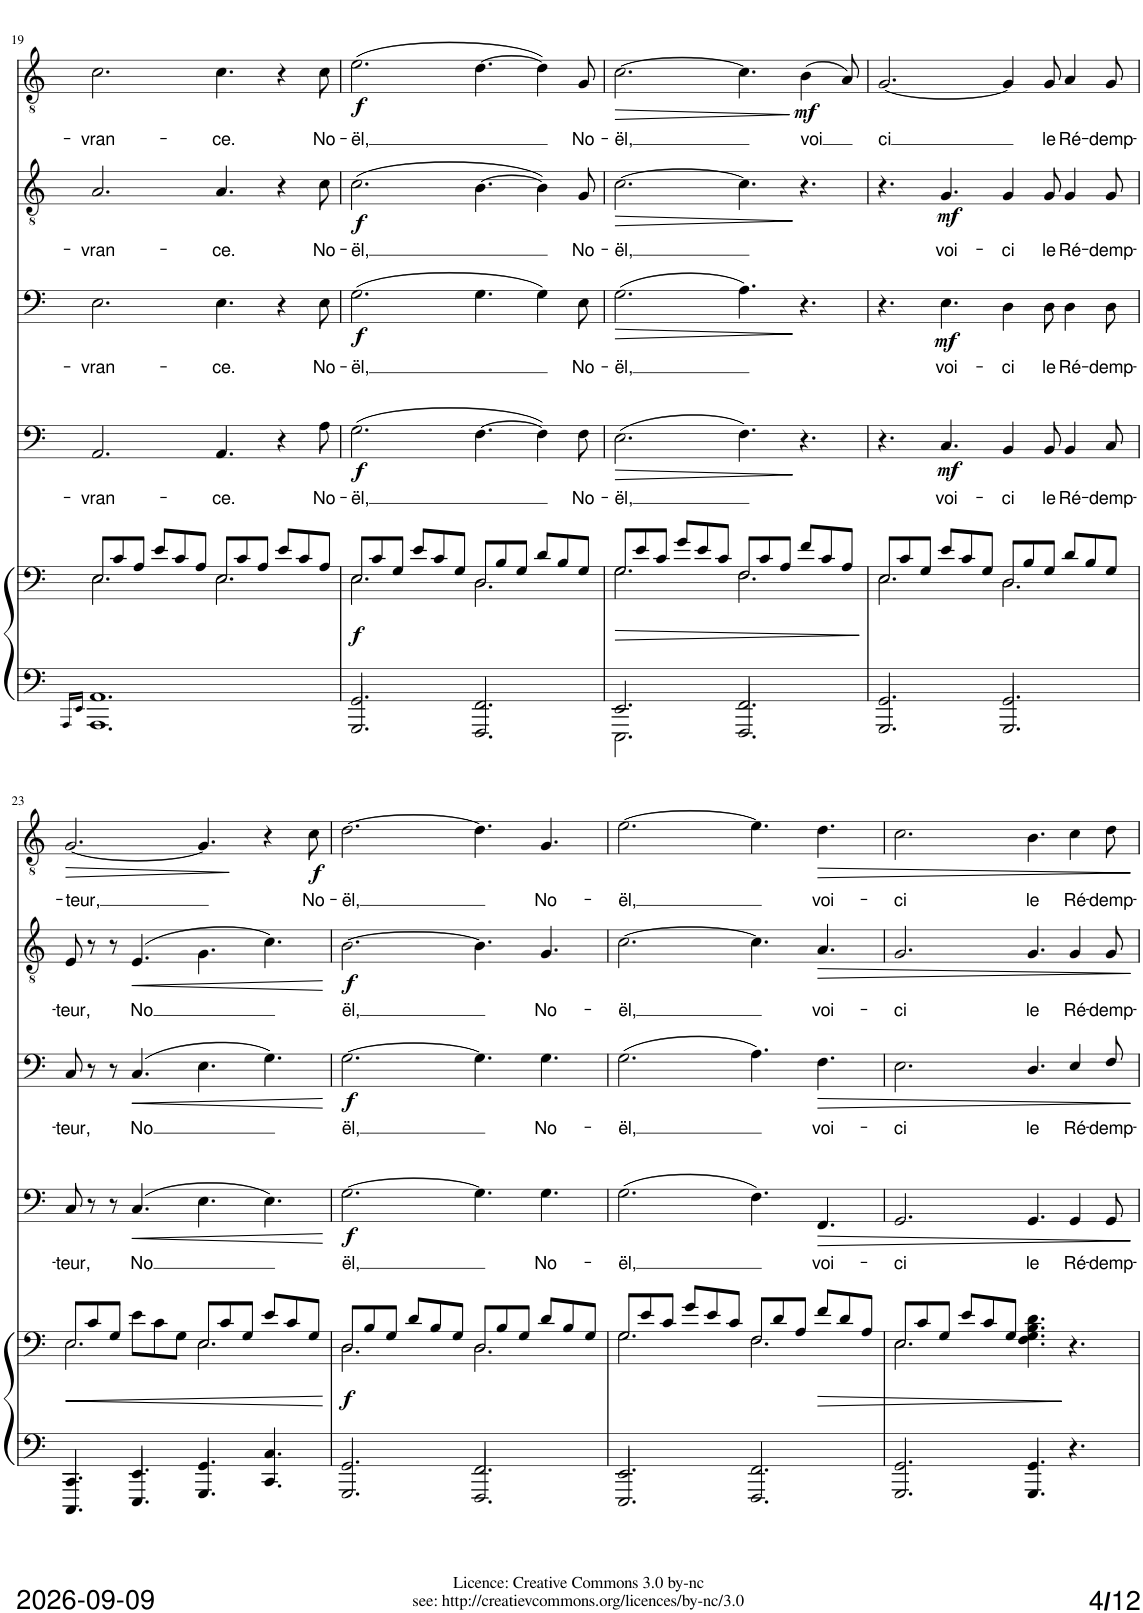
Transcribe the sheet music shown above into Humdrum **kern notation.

**kern	**kern	**dynam	**kern	**text	**dynam	**kern	**text	**dynam	**kern	**text	**dynam	**kern	**text	**dynam
*part5	*part5	*part5	*part4	*part4	*part4	*part3	*part3	*part3	*part2	*part2	*part2	*part1	*part1	*part1
*staff6	*staff5	*staff5/6	*staff4	*staff4	*staff4	*staff3	*staff3	*staff3	*staff2	*staff2	*staff2	*staff1	*staff1	*staff1
*I"Piano	*	*	*I"Bass II	*	*	*I"Bass I	*	*	*I"Tenor II	*	*	*I"Tenor I	*	*
*I'Pno	*	*	*	*	*	*	*	*	*	*	*	*	*	*
!!LO:PB:g=z
*clefF4	*clefF4	*	*clefF4	*	*	*clefF4	*	*	*clefGv2	*	*	*clefGv2	*	*
*k[]	*k[]	*	*k[]	*	*	*k[]	*	*	*k[]	*	*	*k[]	*	*
*M12/8	*M12/8	*	*M12/8	*	*	*M12/8	*	*	*M12/8	*	*	*M12/8	*	*
=19	=19	=19	=19	=19	=19	=19	=19	=19	=19	=19	=19	=19	=19	=19
16qAAA/LL	.	.	.	.	.	.	.	.	.	.	.	.	.	.
16qEE/JJ	.	.	.	.	.	.	.	.	.	.	.	.	.	.
*^	*	*	*	*	*	*	*	*	*	*	*	*	*	*
!	!	!LO:N:head=open	!	!	!LO:LY:b	!	!	!LO:LY:b	!	!	!LO:LY:b	!	!	!LO:LY:b	!
*	*	*^	*	*	*	*	*	*	*	*	*	*	*	*	*
1.AA	1.AAA	8E/L	2.E\	.	2.AA/	-vran-	.	2.E\	-vran-	.	2.A/	-vran-	.	2.c\	-vran-	.
.	.	8c/	.	.	.	.	.	.	.	.	.	.	.	.	.	.
.	.	8A/J	.	.	.	.	.	.	.	.	.	.	.	.	.	.
.	.	8e/L	.	.	.	.	.	.	.	.	.	.	.	.	.	.
.	.	8c/	.	.	.	.	.	.	.	.	.	.	.	.	.	.
.	.	8A/J	.	.	.	.	.	.	.	.	.	.	.	.	.	.
!	!	!LO:N:head=open	!	!	!	!LO:LY:b	!	!	!LO:LY:b	!	!	!LO:LY:b	!	!	!LO:LY:b	!
.	.	8E/L	2.E\	.	4.AA/	-ce.	.	4.E\	-ce.	.	4.A/	-ce.	.	4.c\	-ce.	.
.	.	8c/	.	.	.	.	.	.	.	.	.	.	.	.	.	.
.	.	8A/J	.	.	.	.	.	.	.	.	.	.	.	.	.	.
.	.	8e/L	.	.	4r	.	.	4r	.	.	4r	.	.	4r	.	.
.	.	8c/	.	.	.	.	.	.	.	.	.	.	.	.	.	.
!	!	!	!	!	!	!LO:LY:b	!	!	!LO:LY:b	!	!	!LO:LY:b	!	!	!LO:LY:b	!
.	.	8A/J	.	.	8A\	No-	.	8E\	No-	.	8c\	No-	.	8c\	No-	.
=20	=20	=20	=20	=20	=20	=20	=20	=20	=20	=20	=20	=20	=20	=20	=20	=20
!	!	!LO:N:head=open	!	!LO:DY:b	!	!LO:LY:b	!LO:DY:b	!	!LO:LY:b	!LO:DY:b	!	!LO:LY:b	!LO:DY:b	!	!LO:LY:b	!LO:DY:b
2.GG/	2.GGG/	8E/L	2.E\	f	(2.G\	-ël,	f	(2.G\	-ël,	f	(2.c\	-ël,	f	(2.e\	-ël,	f
.	.	8c/	.	.	.	.	.	.	.	.	.	.	.	.	.	.
.	.	8G/J	.	.	.	.	.	.	.	.	.	.	.	.	.	.
.	.	8e/L	.	.	.	.	.	.	.	.	.	.	.	.	.	.
.	.	8c/	.	.	.	.	.	.	.	.	.	.	.	.	.	.
.	.	8G/J	.	.	.	.	.	.	.	.	.	.	.	.	.	.
!	!	!LO:N:head=open	!	!	!	!	!	!	!	!	!	!	!	!	!	!
2.FF/	2.FFF/	8D/L	2.D\	.	[4.F\	.	.	4.G\	.	.	[4.B\	.	.	[4.d\	.	.
.	.	8B/	.	.	.	.	.	.	.	.	.	.	.	.	.	.
.	.	8G/J	.	.	.	.	.	.	.	.	.	.	.	.	.	.
.	.	8d/L	.	.	4F\])	.	.	4G\)	.	.	4B\])	.	.	4d\])	.	.
.	.	8B/	.	.	.	.	.	.	.	.	.	.	.	.	.	.
!	!	!	!	!	!	!LO:LY:b	!	!	!LO:LY:b	!	!	!LO:LY:b	!	!	!LO:LY:b	!
.	.	8G/J	.	.	8F\	No-	.	8E\	No-	.	8G/	No-	.	8G/	No-	.
=21	=21	=21	=21	=21	=21	=21	=21	=21	=21	=21	=21	=21	=21	=21	=21	=21
!	!	!LO:N:head=open	!	!LO:HP:b	!	!LO:LY:b	!LO:HP:b	!	!LO:LY:b	!LO:HP:b	!	!LO:LY:b	!LO:HP:b	!	!LO:LY:b	!LO:HP:b
2.EE/	2.EEE\	8G/L	2.G\	>	(2.E\	-ël,	>	(2.G\	-ël,	>	[2.c\	-ël,	>	[2.c\	-ël,	>
.	.	8e/	.	.	.	.	.	.	.	.	.	.	.	.	.	.
.	.	8c/J	.	.	.	.	.	.	.	.	.	.	.	.	.	.
.	.	8g/L	.	.	.	.	.	.	.	.	.	.	.	.	.	.
.	.	8e/	.	.	.	.	.	.	.	.	.	.	.	.	.	.
.	.	8c/J	.	.	.	.	.	.	.	.	.	.	.	.	.	.
!	!	!LO:N:head=open	!	!	!	!	!	!	!	!	!	!	!	!	!	!
2.FF/	2.FFF/	8F/L	2.F\	.	4.F\)	.	.	4.A\)	.	.	4.c\]	.	.	4.c\]	.	.
.	.	8c/	.	.	.	.	.	.	.	.	.	.	.	.	.	.
.	.	8A/J	.	.	.	.	.	.	.	.	.	.	.	.	.	.
!	!	!	!	!	!	!	!	!	!	!	!	!	!	!	!LO:LY:b	!LO:DY:n=1:b
.	.	8f/L	.	.	4.r	.	]	4.r	.	]	4.r	.	]	(4B\	voi	] mf
.	.	8c/	.	.	.	.	.	.	.	.	.	.	.	.	.	.
.	.	8A/J	.	.	.	.	.	.	.	.	.	.	.	8A/)	.	.
*v	*v	*	*	*	*	*	*	*	*	*	*	*	*	*	*	*
*	*v	*v	*	*	*	*	*	*	*	*	*	*	*	*	*
.	.	]	.	.	.	.	.	.	.	.	.	.	.	.
=22	=22	=22	=22	=22	=22	=22	=22	=22	=22	=22	=22	=22	=22	=22
*^	*	*	*	*	*	*	*	*	*	*	*	*	*	*
!	!	!LO:N:head=open	!	!	!	!	!	!	!	!	!	!	!	!LO:LY:b	!
*	*	*^	*	*	*	*	*	*	*	*	*	*	*	*	*
2.GG/	2.GGG/	8E/L	2.E\	.	4.r	.	.	4.r	.	.	4.r	.	.	[2.G/	ci	.
.	.	8c/	.	.	.	.	.	.	.	.	.	.	.	.	.	.
.	.	8G/J	.	.	.	.	.	.	.	.	.	.	.	.	.	.
!	!	!	!	!	!	!LO:LY:b	!LO:DY:b	!	!LO:LY:b	!LO:DY:b	!	!LO:LY:b	!LO:DY:b	!	!	!
.	.	8e/L	.	.	4.C/	voi-	mf	4.E\	voi-	mf	4.G/	voi-	mf	.	.	.
.	.	8c/	.	.	.	.	.	.	.	.	.	.	.	.	.	.
.	.	8G/J	.	.	.	.	.	.	.	.	.	.	.	.	.	.
!	!	!LO:N:head=open	!	!	!	!LO:LY:b	!	!	!LO:LY:b	!	!	!LO:LY:b	!	!	!	!
2.GG/	2.GGG/	8D/L	2.D\	.	4BB/	-ci	.	4D\	-ci	.	4G/	-ci	.	4G/]	.	.
.	.	8B/	.	.	.	.	.	.	.	.	.	.	.	.	.	.
!	!	!	!	!	!	!LO:LY:b	!	!	!LO:LY:b	!	!	!LO:LY:b	!	!	!LO:LY:b	!
.	.	8G/J	.	.	8BB/	le	.	8D\	le	.	8G/	le	.	8G/	le	.
!	!	!	!	!	!	!LO:LY:b	!	!	!LO:LY:b	!	!	!LO:LY:b	!	!	!LO:LY:b	!
.	.	8d/L	.	.	4BB/	Ré-	.	4D\	Ré-	.	4G/	Ré-	.	4A/	Ré-	.
.	.	8B/	.	.	.	.	.	.	.	.	.	.	.	.	.	.
!	!	!	!	!	!	!LO:LY:b	!	!	!LO:LY:b	!	!	!LO:LY:b	!	!	!LO:LY:b	!
.	.	8G/J	.	.	8C/	-demp-	.	8D\	-demp-	.	8G/	-demp-	.	8G/	-demp-	.
!!LO:LB:g=z
=23	=23	=23	=23	=23	=23	=23	=23	=23	=23	=23	=23	=23	=23	=23	=23	=23
!	!	!	!	!LO:HP:b	!	!LO:LY:b	!	!	!LO:LY:b	!	!	!LO:LY:b	!	!	!LO:LY:b	!LO:HP:b
4.CC/	4.CCC/	8E/L	2.E\	<	8C/	-teur,	.	8C/	-teur,	.	8E/	-teur,	.	[2.G/	-teur,	>
.	.	8c/	.	.	8r	.	.	8r	.	.	8r	.	.	.	.	.
.	.	8G/J	.	.	8r	.	.	8r	.	.	8r	.	.	.	.	.
!	!	!	!	!	!	!LO:LY:b	!LO:HP:b	!	!LO:LY:b	!LO:HP:b	!	!LO:LY:b	!LO:HP:b	!	!	!
4.EE/	4.EEE/	8e\L	.	.	(4.C/	-No	<	(4.C/	-No	<	(4.E/	-No	<	.	.	.
.	.	8c\	.	.	.	.	.	.	.	.	.	.	.	.	.	.
.	.	8G\J	.	.	.	.	.	.	.	.	.	.	.	.	.	.
!	!	!LO:N:head=open	!	!	!	!	!	!	!	!	!	!	!	!	!	!
4.GG/	4.GGG/	8E/L	2.E\	.	4.E\	.	.	4.E\	.	.	4.G\	.	.	4.G/]	.	]
.	.	8c/	.	.	.	.	.	.	.	.	.	.	.	.	.	.
.	.	8G/J	.	.	.	.	.	.	.	.	.	.	.	.	.	.
4.C/	4.CC/	8e/L	.	.	4.E\)	.	.	4.G\)	.	.	4.c\)	.	.	4r	.	.
.	.	8c/	.	.	.	.	.	.	.	.	.	.	.	.	.	.
!	!	!	!	!	!	!	!	!	!	!	!	!	!	!	!LO:LY:b	!LO:DY:b
.	.	8G/J	.	.	.	.	.	.	.	.	.	.	.	8c\	No-	f
*v	*v	*	*	*	*	*	*	*	*	*	*	*	*	*	*	*
*	*v	*v	*	*	*	*	*	*	*	*	*	*	*	*	*
.	.	[	.	.	[	.	.	[	.	.	[	.	.	.
=24	=24	=24	=24	=24	=24	=24	=24	=24	=24	=24	=24	=24	=24	=24
*^	*	*	*	*	*	*	*	*	*	*	*	*	*	*
!	!	!LO:N:head=open	!LO:DY:b	!	!LO:LY:b	!LO:DY:b	!	!LO:LY:b	!LO:DY:b	!	!LO:LY:b	!LO:DY:b	!	!LO:LY:b	!
*	*	*^	*	*	*	*	*	*	*	*	*	*	*	*	*
2.GG/	2.GGG/	8D/L	2.D\	f	[2.G\	ël,	f	[2.G\	ël,	f	[2.B\	ël,	f	[2.d\	-ël,	.
.	.	8B/	.	.	.	.	.	.	.	.	.	.	.	.	.	.
.	.	8G/J	.	.	.	.	.	.	.	.	.	.	.	.	.	.
.	.	8d/L	.	.	.	.	.	.	.	.	.	.	.	.	.	.
.	.	8B/	.	.	.	.	.	.	.	.	.	.	.	.	.	.
.	.	8G/J	.	.	.	.	.	.	.	.	.	.	.	.	.	.
!	!	!LO:N:head=open	!	!	!	!	!	!	!	!	!	!	!	!	!	!
2.FF/	2.FFF/	8D/L	2.D\	.	4.G\]	.	.	4.G\]	.	.	4.B\]	.	.	4.d\]	.	.
.	.	8B/	.	.	.	.	.	.	.	.	.	.	.	.	.	.
.	.	8G/J	.	.	.	.	.	.	.	.	.	.	.	.	.	.
!	!	!	!	!	!	!LO:LY:b	!	!	!LO:LY:b	!	!	!LO:LY:b	!	!	!LO:LY:b	!
.	.	8d/L	.	.	4.G\	No-	.	4.G\	No-	.	4.G/	No-	.	4.G/	No-	.
.	.	8B/	.	.	.	.	.	.	.	.	.	.	.	.	.	.
.	.	8G/J	.	.	.	.	.	.	.	.	.	.	.	.	.	.
=25	=25	=25	=25	=25	=25	=25	=25	=25	=25	=25	=25	=25	=25	=25	=25	=25
!	!	!LO:N:head=open	!	!	!	!LO:LY:b	!	!	!LO:LY:b	!	!	!LO:LY:b	!	!	!LO:LY:b	!
2.EE/	2.EEE/	8G/L	2.G\	.	(2.G\	-ël,	.	(2.G\	-ël,	.	[2.c\	-ël,	.	[2.e\	-ël,	.
.	.	8e/	.	.	.	.	.	.	.	.	.	.	.	.	.	.
.	.	8c/J	.	.	.	.	.	.	.	.	.	.	.	.	.	.
.	.	8g/L	.	.	.	.	.	.	.	.	.	.	.	.	.	.
.	.	8e/	.	.	.	.	.	.	.	.	.	.	.	.	.	.
.	.	8c/J	.	.	.	.	.	.	.	.	.	.	.	.	.	.
!	!	!LO:N:head=open	!	!	!	!	!	!	!	!	!	!	!	!	!	!
2.FF/	2.FFF/	8F/L	2.F\	.	4.F\)	.	.	4.A\)	.	.	4.c\]	.	.	4.e\]	.	.
.	.	8d/	.	.	.	.	.	.	.	.	.	.	.	.	.	.
.	.	8A/J	.	.	.	.	.	.	.	.	.	.	.	.	.	.
!	!	!	!	!LO:HP:b	!	!LO:LY:b	!LO:HP:b	!	!LO:LY:b	!LO:HP:b	!	!LO:LY:b	!LO:HP:b	!	!LO:LY:b	!LO:HP:b
.	.	8f/L	.	>	4.FF/	voi-	>	4.F\	voi-	>	4.A/	voi-	>	4.d\	voi-	>
.	.	8d/	.	.	.	.	.	.	.	.	.	.	.	.	.	.
.	.	8A/J	.	.	.	.	.	.	.	.	.	.	.	.	.	.
=26	=26	=26	=26	=26	=26	=26	=26	=26	=26	=26	=26	=26	=26	=26	=26	=26
!	!	!LO:N:head=open	!	!	!	!LO:LY:b	!	!	!LO:LY:b	!	!	!LO:LY:b	!	!	!LO:LY:b	!
2.GG/	2.GGG/	8E/L	2.E\	.	2.GG/	-ci	.	2.E\	-ci	.	2.G/	-ci	.	2.c\	-ci	.
.	.	8c/	.	.	.	.	.	.	.	.	.	.	.	.	.	.
.	.	8G/J	.	.	.	.	.	.	.	.	.	.	.	.	.	.
.	.	8e/L	.	.	.	.	.	.	.	.	.	.	.	.	.	.
.	.	8c/	.	.	.	.	.	.	.	.	.	.	.	.	.	.
.	.	8G/J	.	.	.	.	.	.	.	.	.	.	.	.	.	.
!	!	!	!	!	!	!LO:LY:b	!	!	!LO:LY:b	!	!	!LO:LY:b	!	!	!LO:LY:b	!
4.GG/	4.GGG/	4.F\ 4.G\ 4.B\ 4.d\	2.ryy	.	4.GG/	le	.	4.D/	le	.	4.G/	le	.	4.B\	le	.
!	!	!	!	!	!	!LO:LY:b	!	!	!LO:LY:b	!	!	!LO:LY:b	!	!	!LO:LY:b	!
4.r	4.ryy	4.r	.	]	4GG/	Ré-	.	4E/	Ré-	.	4G/	Ré-	.	4c\	Ré-	.
!	!	!	!	!	!	!LO:LY:b	!	!	!LO:LY:b	!	!	!LO:LY:b	!	!	!LO:LY:b	!
.	.	.	.	.	8GG/	-demp-	.	8F/	-demp-	.	8G/	-demp-	.	8d\	-demp-	.
*v	*v	*	*	*	*	*	*	*	*	*	*	*	*	*	*	*
*	*v	*v	*	*	*	*	*	*	*	*	*	*	*	*	*
.	.	.	.	.	]	.	.	]	.	.	]	.	.	]
=	=	=	=	=	=	=	=	=	=	=	=	=	=	=
*-	*-	*-	*-	*-	*-	*-	*-	*-	*-	*-	*-	*-	*-	*-
